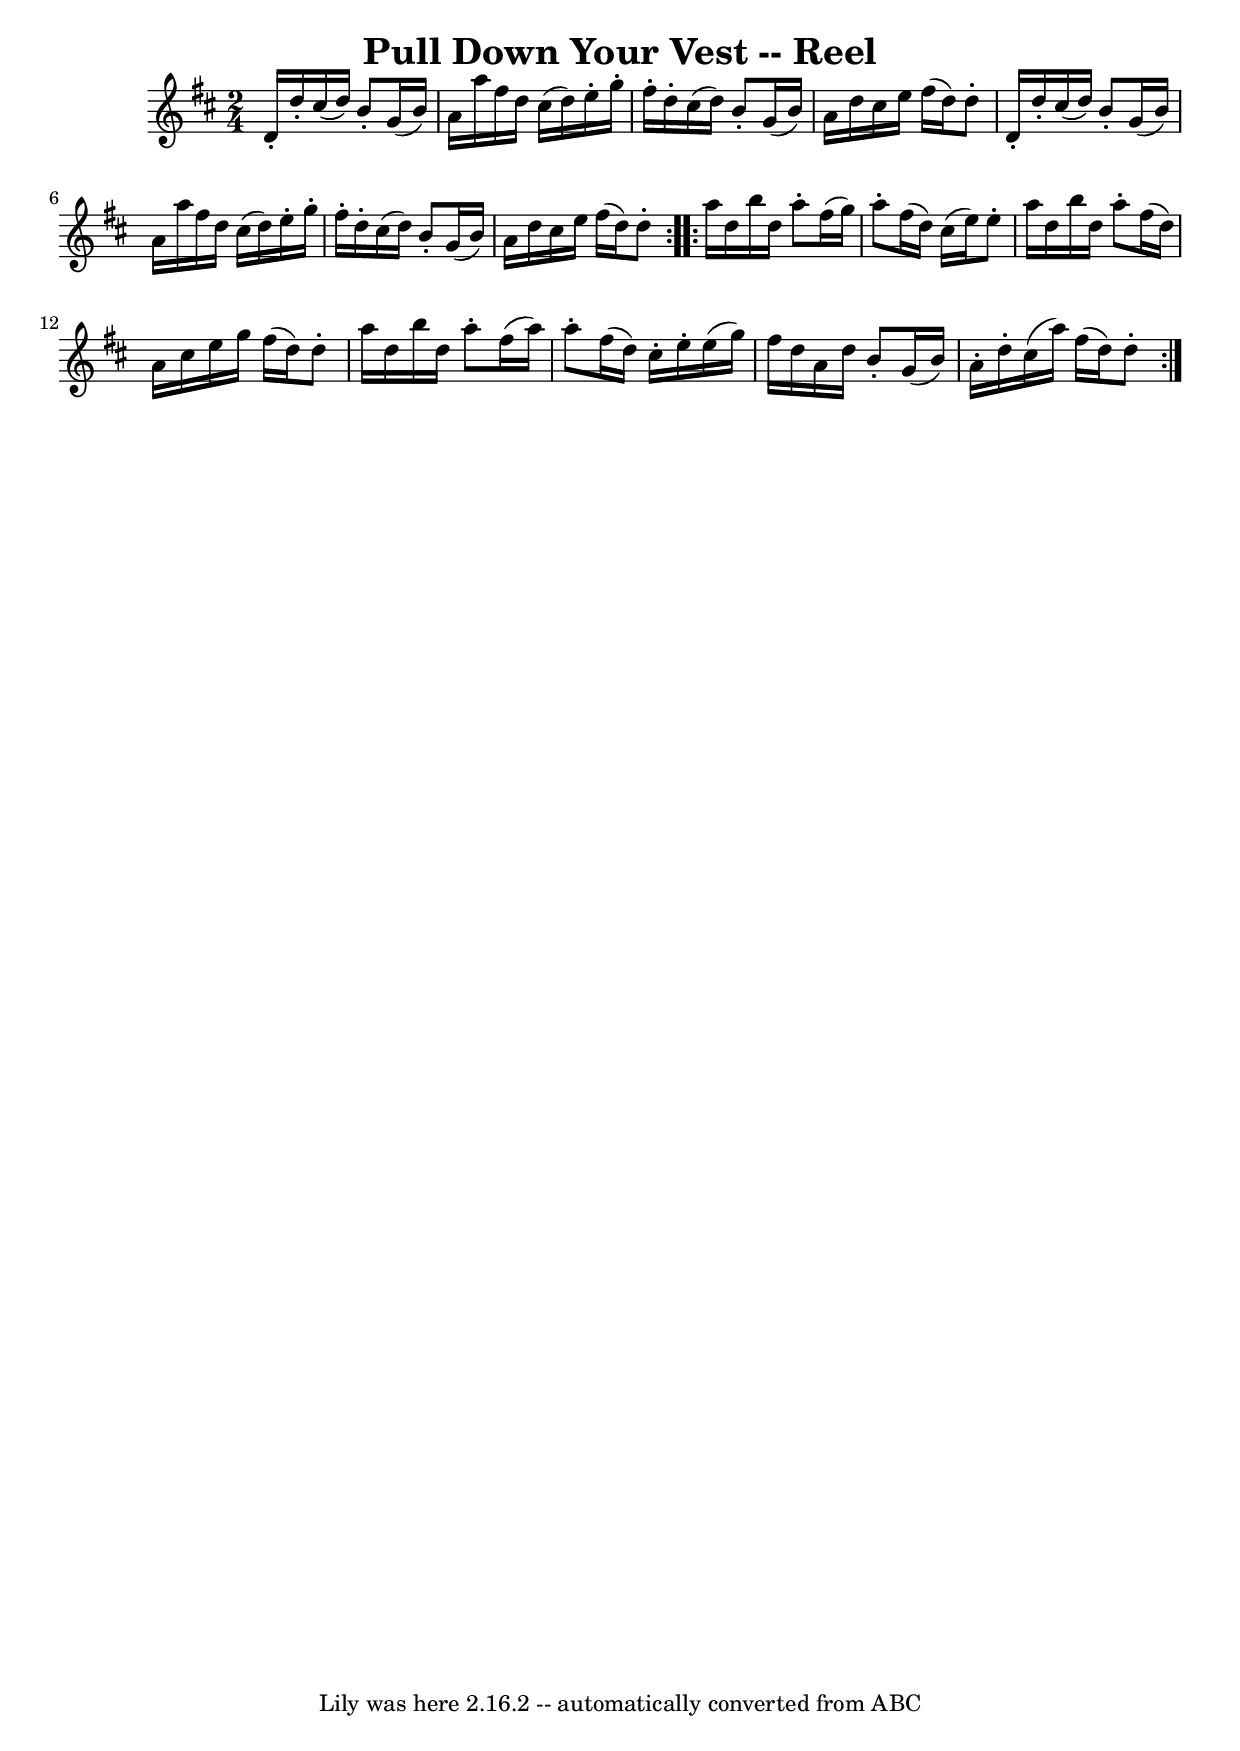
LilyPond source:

\version "2.16.2"
\include "Mammoth.ily"
\header {
  %% book = "Ryan's Mammoth Collection"
 crossRefNumber = "1"
 footnotes = "\\\\183"
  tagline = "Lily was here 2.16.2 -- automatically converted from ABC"
  title = "Pull Down Your Vest -- Reel"

}
voicedefault =  {



  \repeat volta 2 {

    \time 2/4 
    \key d \major
 d'16-. d''16-. cs''16 (d''16) b'8-. g'16 (b'16)    |
 a'16 a''16 fs''16 d''16 cs''16 ( d''16) e''16-. g''16-.    |
 fs''16-. d''16-. cs''16 (d''16) b'8-. g'16 (b'16)   |
 a'16 d''16 cs''16 e''16 fs''16 (d''16) d''8-.    |
 d'16-. d''16-. cs''16 (d''16) b'8-. g'16 (b'16)    |
 a'16 a''16 fs''16 d''16 cs''16 (d''16) e''16-. g''16-.     |
 fs''16-. d''16-. cs''16 (d''16) b'8-. g'16 ( b'16)    |
 a'16 d''16 cs''16 e''16 fs''16 (d''16) d''8-.   
  } 
  \repeat volta 2 { a''16 d''16 b''16 d''16 a''8-. fs''16 (g''16)    |
 a''8-. fs''16 (d''16) cs''16 (e''16) e''8-.    |
 a''16 d''16 b''16 d''16 a''8-. fs''16 (d''16)    |
 a'16 cs''16 e''16 g''16 fs''16 (d''16) d''8-.    |
 a''16 d''16 b''16 d''16 a''8-. fs''16 (a''16)    |
 a''8-. fs''16 ( d''16) cs''16-. e''16-. e''16 (g''16)    |
 fs''16 d''16 a'16 d''16 b'8-. g'16 (b'16)    |
 a'16-.   
 d''16-. cs''16 (a''16) fs''16 (d''16) d''8-.   
  }   

}

\score{
  <<

    \context Staff="default"
    {
      \voicedefault 
      
    }

  >>
  \layout {
    
  }
  \midi {
  }

}
